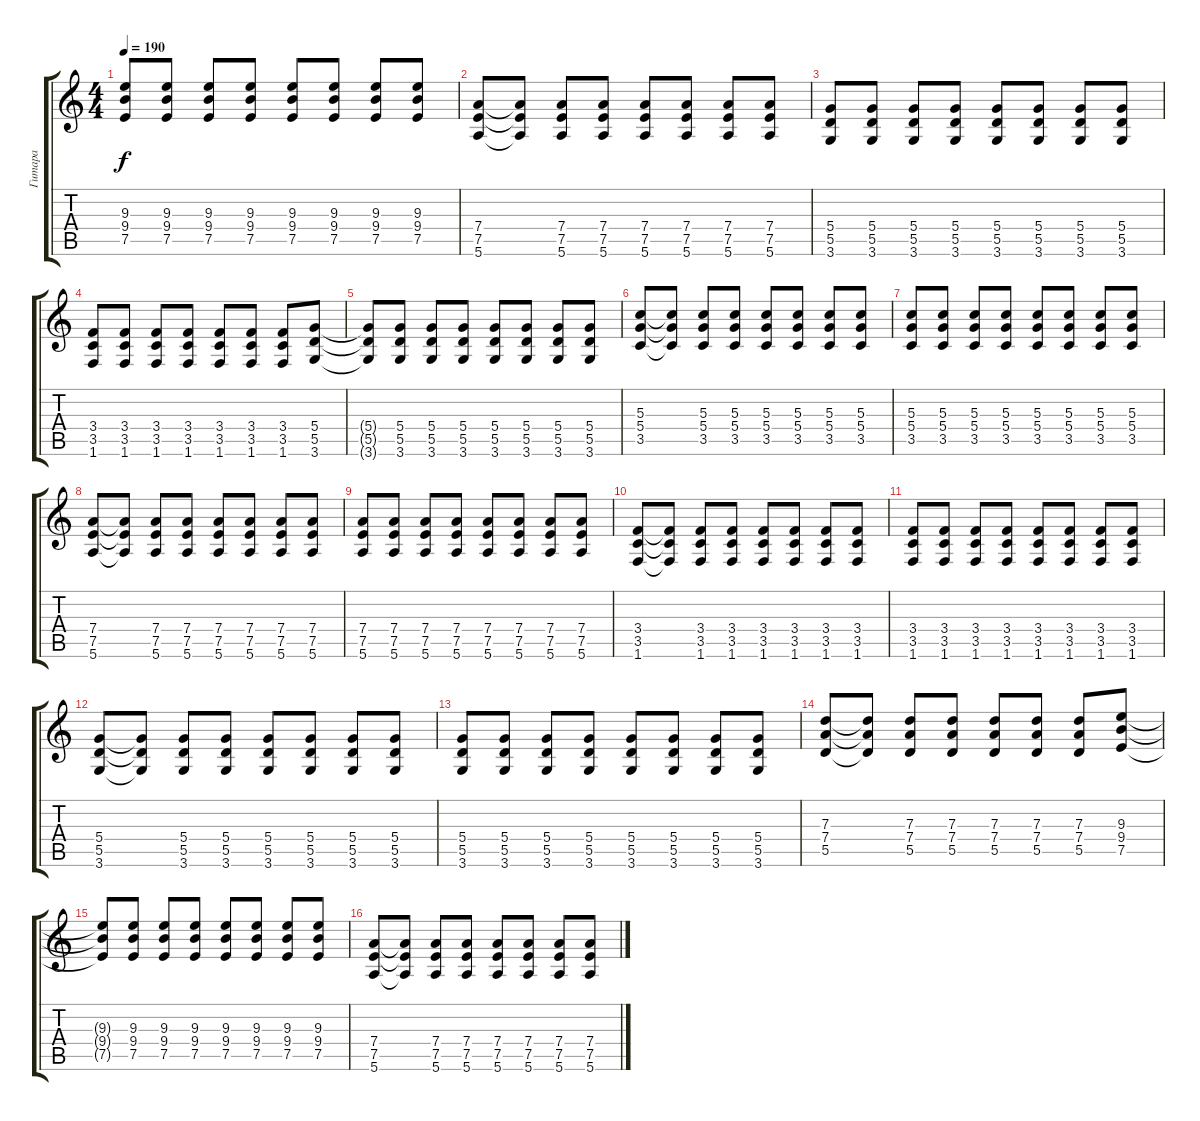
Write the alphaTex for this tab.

\track ("Гитара" "Гитара") {instrument distortionguitar}
\staff {score tabs}
\tuning (E4 B3 G3 D3 A2 E2) {hide}
\ts (4 4)
\tempo 190
\clef g2
\ks c
(9.3{t} 9.4{t} 7.5{t}).8{dy f} (9.3 9.4 7.5).8 (9.3 9.4 7.5).8 (9.3 9.4 7.5).8 (9.3 9.4 7.5).8 (9.3 9.4 7.5).8 (9.3 9.4 7.5).8 (9.3 9.4 7.5).8 |
(7.4 7.5 5.6).8 (7.4{t} 7.5{t} 5.6{t}).8 (7.4 7.5 5.6).8 (7.4 7.5 5.6).8 (7.4 7.5 5.6).8 (7.4 7.5 5.6).8 (7.4 7.5 5.6).8 (7.4 7.5 5.6).8 |
(5.4 5.5 3.6).8 (5.4 5.5 3.6).8 (5.4 5.5 3.6).8 (5.4 5.5 3.6).8 (5.4 5.5 3.6).8 (5.4 5.5 3.6).8 (5.4 5.5 3.6).8 (5.4 5.5 3.6).8 |
(3.4 3.5 1.6).8 (3.4 3.5 1.6).8 (3.4 3.5 1.6).8 (3.4 3.5 1.6).8 (3.4 3.5 1.6).8 (3.4 3.5 1.6).8 (3.4 3.5 1.6).8 (5.4 5.5 3.6).8 |
(5.4{t} 5.5{t} 3.6{t}).8 (5.4 5.5 3.6).8 (5.4 5.5 3.6).8 (5.4 5.5 3.6).8 (5.4 5.5 3.6).8 (5.4 5.5 3.6).8 (5.4 5.5 3.6).8 (5.4 5.5 3.6).8 |
(5.3 5.4 3.5).8 (5.3{t} 5.4{t} 3.5{t}).8 (5.3 5.4 3.5).8 (5.3 5.4 3.5).8 (5.3 5.4 3.5).8 (5.3 5.4 3.5).8 (5.3 5.4 3.5).8 (5.3 5.4 3.5).8 |
(5.3 5.4 3.5).8 (5.3 5.4 3.5).8 (5.3 5.4 3.5).8 (5.3 5.4 3.5).8 (5.3 5.4 3.5).8 (5.3 5.4 3.5).8 (5.3 5.4 3.5).8 (5.3 5.4 3.5).8 |
(7.4 7.5 5.6).8 (7.4{t} 7.5{t} 5.6{t}).8 (7.4 7.5 5.6).8 (7.4 7.5 5.6).8 (7.4 7.5 5.6).8 (7.4 7.5 5.6).8 (7.4 7.5 5.6).8 (7.4 7.5 5.6).8 |
(7.4 7.5 5.6).8 (7.4 7.5 5.6).8 (7.4 7.5 5.6).8 (7.4 7.5 5.6).8 (7.4 7.5 5.6).8 (7.4 7.5 5.6).8 (7.4 7.5 5.6).8 (7.4 7.5 5.6).8 |
(3.4 3.5 1.6).8 (3.4{t} 3.5{t} 1.6{t}).8 (3.4 3.5 1.6).8 (3.4 3.5 1.6).8 (3.4 3.5 1.6).8 (3.4 3.5 1.6).8 (3.4 3.5 1.6).8 (3.4 3.5 1.6).8 |
(3.4 3.5 1.6).8 (3.4 3.5 1.6).8 (3.4 3.5 1.6).8 (3.4 3.5 1.6).8 (3.4 3.5 1.6).8 (3.4 3.5 1.6).8 (3.4 3.5 1.6).8 (3.4 3.5 1.6).8 |
(5.4 5.5 3.6).8 (5.4{t} 5.5{t} 3.6{t}).8 (5.4 5.5 3.6).8 (5.4 5.5 3.6).8 (5.4 5.5 3.6).8 (5.4 5.5 3.6).8 (5.4 5.5 3.6).8 (5.4 5.5 3.6).8 |
(5.4 5.5 3.6).8 (5.4 5.5 3.6).8 (5.4 5.5 3.6).8 (5.4 5.5 3.6).8 (5.4 5.5 3.6).8 (5.4 5.5 3.6).8 (5.4 5.5 3.6).8 (5.4 5.5 3.6).8 |
(7.3 7.4 5.5).8 (7.3{t} 7.4{t} 5.5{t}).8 (7.3 7.4 5.5).8 (7.3 7.4 5.5).8 (7.3 7.4 5.5).8 (7.3 7.4 5.5).8 (7.3 7.4 5.5).8 (9.3 9.4 7.5).8 |
(9.3{t} 9.4{t} 7.5{t}).8 (9.3 9.4 7.5).8 (9.3 9.4 7.5).8 (9.3 9.4 7.5).8 (9.3 9.4 7.5).8 (9.3 9.4 7.5).8 (9.3 9.4 7.5).8 (9.3 9.4 7.5).8 |
(7.4 7.5 5.6).8 (7.4{t} 7.5{t} 5.6{t}).8 (7.4 7.5 5.6).8 (7.4 7.5 5.6).8 (7.4 7.5 5.6).8 (7.4 7.5 5.6).8 (7.4 7.5 5.6).8 (7.4 7.5 5.6).8
